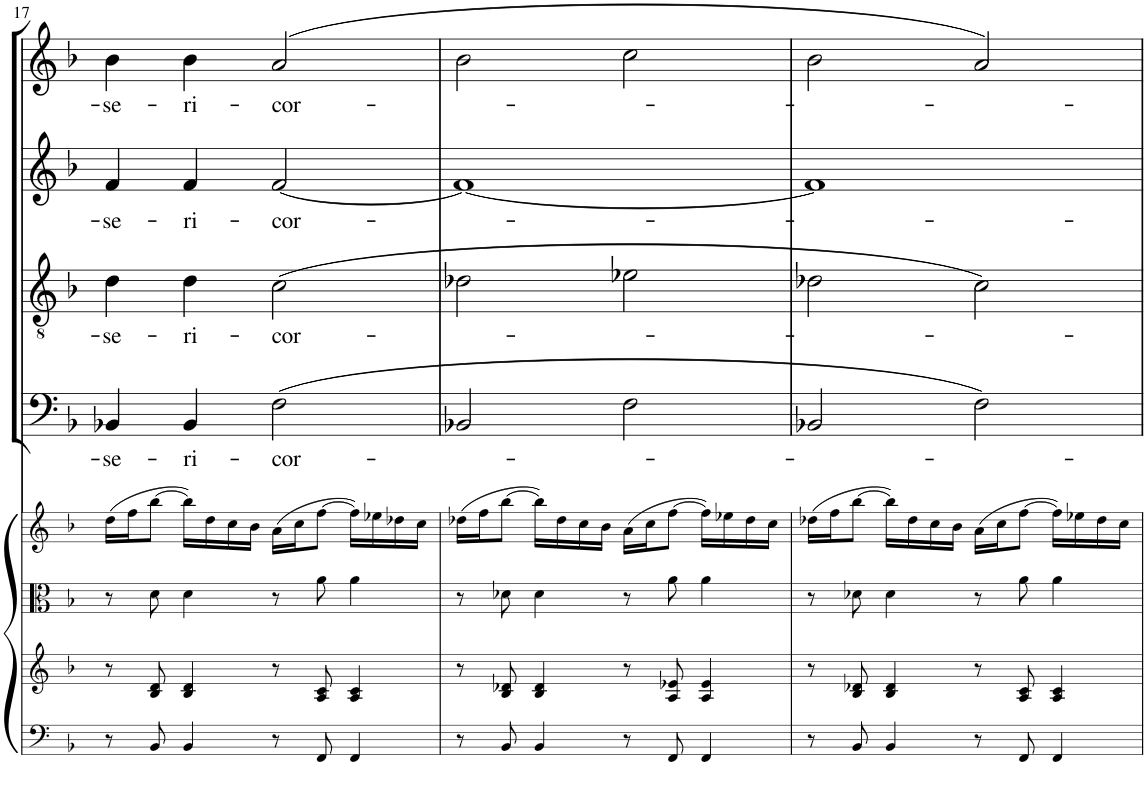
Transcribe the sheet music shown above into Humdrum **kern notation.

**kern	**kern	**kern	**kern	**kern	**text	**kern	**text	**kern	**text	**kern	**text
*part8	*part7	*part6	*part5	*part4	*part4	*part3	*part3	*part2	*part2	*part1	*part1
*staff8	*staff7	*staff6	*staff5	*staff4	*staff4	*staff3	*staff3	*staff2	*staff2	*staff1	*staff1
*I"Violoncello	*I"Organo	*I"Viola	*I"Violini	*I"Bassi	*	*I"Tenori	*	*I"Contralti	*	*I"Soprano	*
*I'Vc	*	*I'Vla	*I'Vln	*	*	*	*	*	*	*	*
!!LO:PB:g=z
*clefF4	*clefG2	*clefC3	*clefG2	*clefF4	*	*clefGv2	*	*clefG2	*	*clefG2	*
*	*	*	*	*	*	*	*	*	*	*Trd1c2	*
*k[b-]	*k[b-]	*k[b-]	*k[b-]	*k[b-]	*	*k[b-]	*	*k[b-]	*	*k[b-]	*
*F:	*F:	*F:	*F:	*F:	*	*F:	*	*F:	*	*F:	*
*M4/4	*M4/4	*M4/4	*M4/4	*M4/4	*	*M4/4	*	*M4/4	*	*M4/4	*
*met(c)	*met(c)	*met(c)	*met(c)	*met(c)	*	*met(c)	*	*met(c)	*	*met(c)	*
=17	=17	=17	=17	=17	=17	=17	=17	=17	=17	=17	=17
!	!	!	!	!	!LO:LY:b	!	!LO:LY:b	!	!LO:LY:b	!	!LO:LY:b
8r	8r	8r	(16dd\LL	4BB-X/	-se-	4d\	-se-	4f/	-se-	4b-\	-se-
.	.	.	16ff\J	.	.	.	.	.	.	.	.
8BB-/	8B-/ 8d/	8d\	[8bb-\J	.	.	.	.	.	.	.	.
!	!	!	!	!	!LO:LY:b	!	!LO:LY:b	!	!LO:LY:b	!	!LO:LY:b
4BB-/	4B-/ 4d/	4d\	16bb-\LL])	4BB-/	-ri-	4d\	-ri-	4f/	-ri-	4b-\	-ri-
.	.	.	16dd\	.	.	.	.	.	.	.	.
.	.	.	16cc\	.	.	.	.	.	.	.	.
.	.	.	16b-\JJ	.	.	.	.	.	.	.	.
!	!	!	!	!	!LO:LY:b	!	!LO:LY:b	!	!LO:LY:b	!	!LO:LY:b
8r	8r	8r	(16a\LL	(2F\	-cor-	(2c\	-cor-	[2f/	-cor-	(2a/	-cor-
.	.	.	16cc\J	.	.	.	.	.	.	.	.
8FF/	8A/ 8c/	8a\	[8ff\J	.	.	.	.	.	.	.	.
4FF/	4A/ 4c/	4a\	16ff\LL])	.	.	.	.	.	.	.	.
.	.	.	16ee-X\	.	.	.	.	.	.	.	.
.	.	.	16dd-X\	.	.	.	.	.	.	.	.
.	.	.	16cc\JJ	.	.	.	.	.	.	.	.
=18	=18	=18	=18	=18	=18	=18	=18	=18	=18	=18	=18
8r	8r	8r	(16dd-X\LL	2BB-X/	.	2d-X\	.	1f_	.	2b-\	.
.	.	.	16ff\J	.	.	.	.	.	.	.	.
8BB-/	8B-/ 8d-X/	8d-X\	[8bb-\J	.	.	.	.	.	.	.	.
4BB-/	4B-/ 4d-/	4d-\	16bb-\LL])	.	.	.	.	.	.	.	.
.	.	.	16dd-\	.	.	.	.	.	.	.	.
.	.	.	16cc\	.	.	.	.	.	.	.	.
.	.	.	16b-\JJ	.	.	.	.	.	.	.	.
8r	8r	8r	(16a\LL	2F\	.	2e-X\	.	.	.	2cc\	.
.	.	.	16cc\J	.	.	.	.	.	.	.	.
8FF/	8A/ 8e-X/	8a\	[8ff\J	.	.	.	.	.	.	.	.
4FF/	4A/ 4e-/	4a\	16ff\LL])	.	.	.	.	.	.	.	.
.	.	.	16ee-X\	.	.	.	.	.	.	.	.
.	.	.	16dd-\	.	.	.	.	.	.	.	.
.	.	.	16cc\JJ	.	.	.	.	.	.	.	.
=19	=19	=19	=19	=19	=19	=19	=19	=19	=19	=19	=19
8r	8r	8r	(16dd-X\LL	2BB-X/	.	2d-X\	.	1f]	.	2b-\	.
.	.	.	16ff\J	.	.	.	.	.	.	.	.
8BB-/	8B-/ 8d-X/	8d-X\	[8bb-\J	.	.	.	.	.	.	.	.
4BB-/	4B-/ 4d-/	4d-\	16bb-\LL])	.	.	.	.	.	.	.	.
.	.	.	16dd-\	.	.	.	.	.	.	.	.
.	.	.	16cc\	.	.	.	.	.	.	.	.
.	.	.	16b-\JJ	.	.	.	.	.	.	.	.
8r	8r	8r	(16a\LL	2F\)	.	2c\)	.	.	.	2a/)	.
.	.	.	16cc\J	.	.	.	.	.	.	.	.
8FF/	8A/ 8c/	8a\	[8ff\J	.	.	.	.	.	.	.	.
4FF/	4A/ 4c/	4a\	16ff\LL])	.	.	.	.	.	.	.	.
.	.	.	16ee-X\	.	.	.	.	.	.	.	.
.	.	.	16dd-\	.	.	.	.	.	.	.	.
.	.	.	16cc\JJ	.	.	.	.	.	.	.	.
=	=	=	=	=	=	=	=	=	=	=	=
*-	*-	*-	*-	*-	*-	*-	*-	*-	*-	*-	*-
